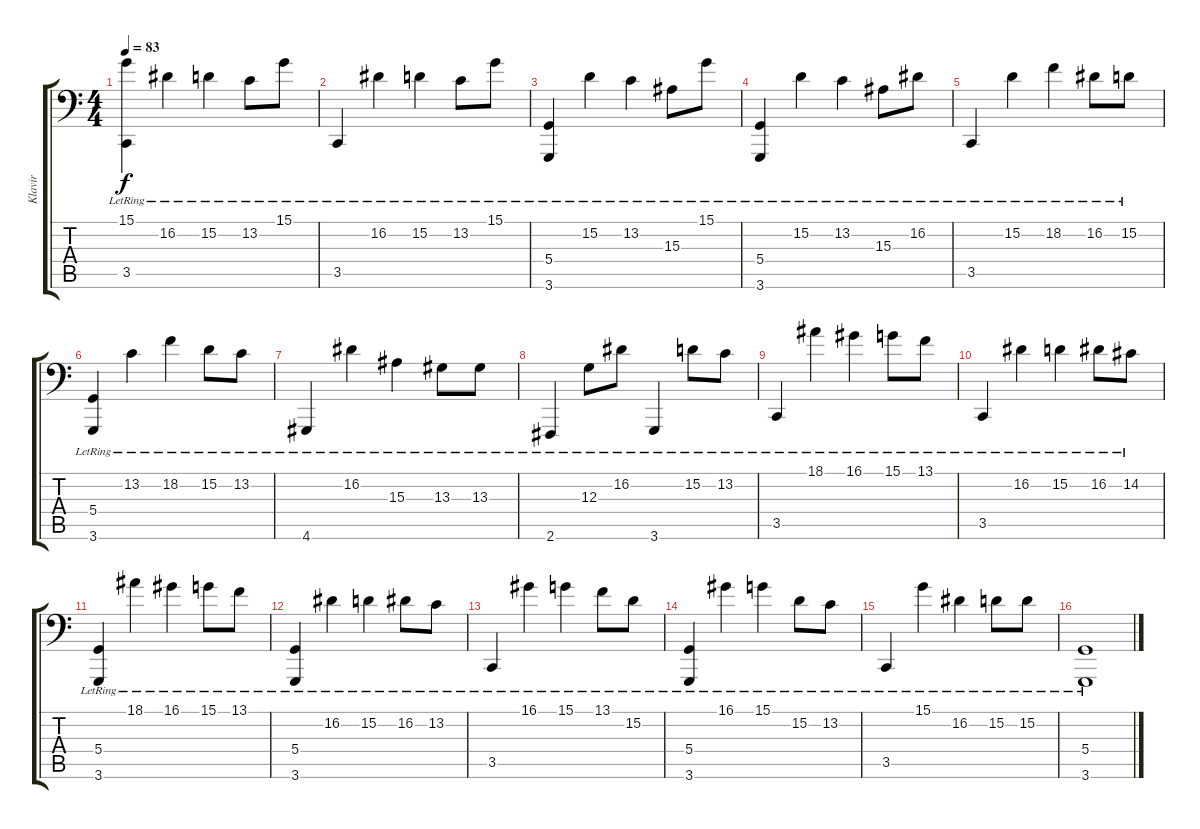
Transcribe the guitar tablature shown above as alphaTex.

\track ("Klavir" "Klavir") {instrument acousticgrandpiano}
\staff {score tabs}
\tuning (E3 B2 G2 D2 A1 E1) {hide}
\ts (4 4)
\tempo 83
\clef f4
\ks c
(15.1{lr} 3.5{lr}).4{dy f instrument acousticgrandpiano} 16.2{lr}.4 15.2{lr}.4 13.2{lr}.8 15.1{lr}.8 |
3.5{lr}.4 16.2{lr}.4 15.2{lr}.4 13.2{lr}.8 15.1{lr}.8 |
(5.4{lr} 3.6{lr}).4 15.2{lr}.4 13.2{lr}.4 15.3{lr}.8 15.1{lr}.8 |
(5.4{lr} 3.6{lr}).4 15.2{lr}.4 13.2{lr}.4 15.3{lr}.8 16.2{lr}.8 |
3.5{lr}.4 15.2{lr}.4 18.2{lr}.4 16.2{lr}.8 15.2{lr}.8 |
(5.4{lr} 3.6{lr}).4 13.2{lr}.4 18.2{lr}.4 15.2{lr}.8 13.2{lr}.8 |
4.6{lr}.4 16.2{lr}.4 15.3{lr}.4 13.3{lr}.8 13.3{lr}.8 |
2.6{lr}.4 12.3{lr}.8 16.2{lr}.8 3.6{lr}.4 15.2{lr}.8 13.2{lr}.8 |
3.5{lr}.4 18.1{lr}.4 16.1{lr}.4 15.1{lr}.8 13.1{lr}.8 |
3.5{lr}.4 16.2{lr}.4 15.2{lr}.4 16.2{lr}.8 14.2{lr}.8 |
(5.4{lr} 3.6{lr}).4 18.1{lr}.4 16.1{lr}.4 15.1{lr}.8 13.1{lr}.8 |
(5.4{lr} 3.6{lr}).4 16.2{lr}.4 15.2{lr}.4 16.2{lr}.8 13.2{lr}.8 |
3.5{lr}.4 16.1{lr}.4 15.1{lr}.4 13.1{lr}.8 15.2{lr}.8 |
(5.4{lr} 3.6{lr}).4 16.1{lr}.4 15.1{lr}.4 15.2{lr}.8 13.2{lr}.8 |
3.5{lr}.4 15.1{lr}.4 16.2{lr}.4 15.2{lr}.8 15.2{lr}.8 |
(5.4{lr} 3.6{lr}).1
